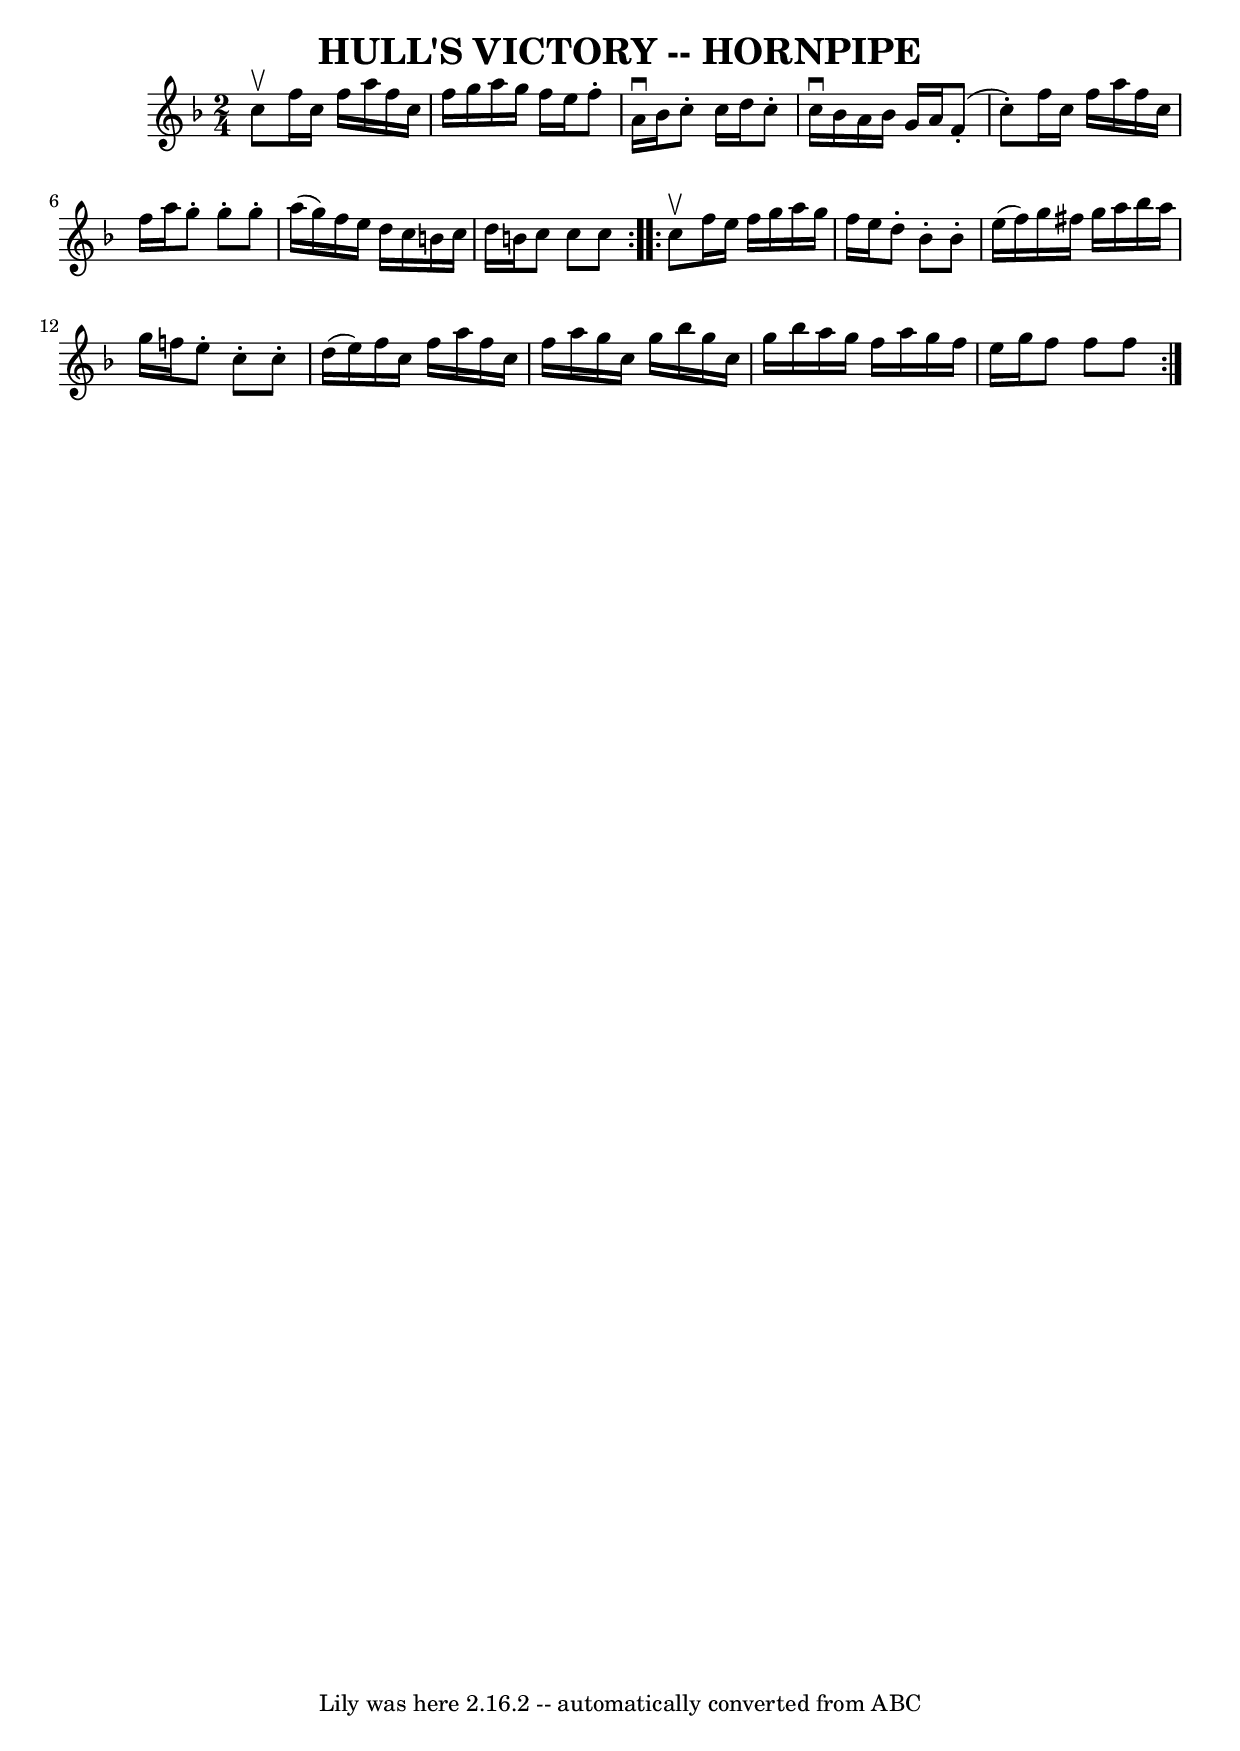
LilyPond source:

\version "2.7.40"
\include "Mammoth.ily"
\header {
	%% book = "Cole's 1000 Fiddle Tunes"
	crossRefNumber = "1"
	footnotes = "\\\\\\\\HULL'S VICTORY. First couple give right hands and swing half round, (First lady\\\\give left hand to 2d gent's right, gent. give left hand to 2d lady's right,)\\\\balance 4 in a line; First lady swing with 2d gent, first gent. swing with 2d\\\\lady at: same time and pass partner; join hands again with 2d couple, balance\\\\4 in a line, swing to places, down the centre with partner, up, cast off, right\\\\and left 4."
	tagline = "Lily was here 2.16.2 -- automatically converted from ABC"
	title = "HULL'S VICTORY -- HORNPIPE"
}
voicedefault =  {


\repeat volta 2 {
\time 2/4 \key f \major c''8^\upbow       |
 f''16 c''16 f''16 
 a''16 f''16 c''16 f''16 g''16    |
 a''16 g''16    
f''16 e''16 f''8 -. a'16^\downbow bes'16    |
 c''8 -.   
c''16 d''16 c''8 -. c''16^\downbow bes'16    |
 a'16    
bes'16 g'16 a'16 f'8 (-. c''8 -.)   |
     |
   
f''16 c''16 f''16 a''16 f''16 c''16 f''16 a''16    
|
 g''8 -. g''8 -. g''8 -. a''16 (g''16)   |
 f''16 
 e''16 d''16 c''16 b'16 c''16 d''16 b'16    |
 c''8 
 c''8 c''8    }     \repeat volta 2 { c''8^\upbow       |
   
f''16 e''16 f''16 g''16 a''16 g''16 f''16 e''16    
|
 d''8 -. bes'8 -. bes'8 -. e''16 (f''16)   |
   
g''16 fis''16 g''16 a''16 bes''16 a''16 g''16 f''!16    
|
 e''8 -. c''8 -. c''8 -. d''16 (e''16)   |
     
|
 f''16 c''16 f''16 a''16 f''16 c''16 f''16 a''16 
   |
 g''16 c''16 g''16 bes''16 g''16 c''16 g''16    
bes''16    |
 a''16 g''16 f''16 a''16 g''16 f''16    
e''16 g''16    |
 f''8 f''8 f''8    }   
}

\score{
    <<

	\context Staff="default"
	{
	    \voicedefault 
	}

    >>
	\layout {
	}
	\midi {}
}
